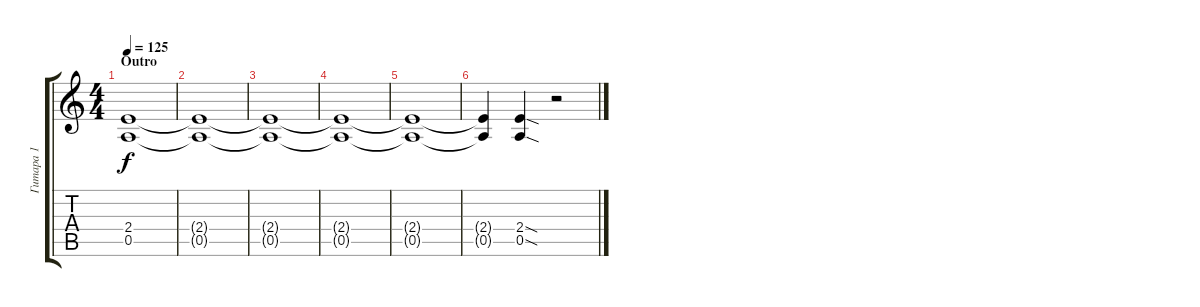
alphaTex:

\track ("Гитара 1" "Гитара 1") {instrument distortionguitar}
\staff {score tabs}
\tuning (E4 B3 G3 D3 A2 E2) {hide}
\ts (4 4)
\section ("" "Outro")
\tempo 125
\clef g2
\ks aminor
(2.4 0.5).1{dy f} |
(2.4{t} 0.5{t}).1 |
(2.4{t} 0.5{t}).1 |
(2.4{t} 0.5{t}).1 |
(2.4{t} 0.5{t}).1 |
(2.4{t} 0.5{t}).4 (2.4{sod} 0.5{sod}).4 r.2
